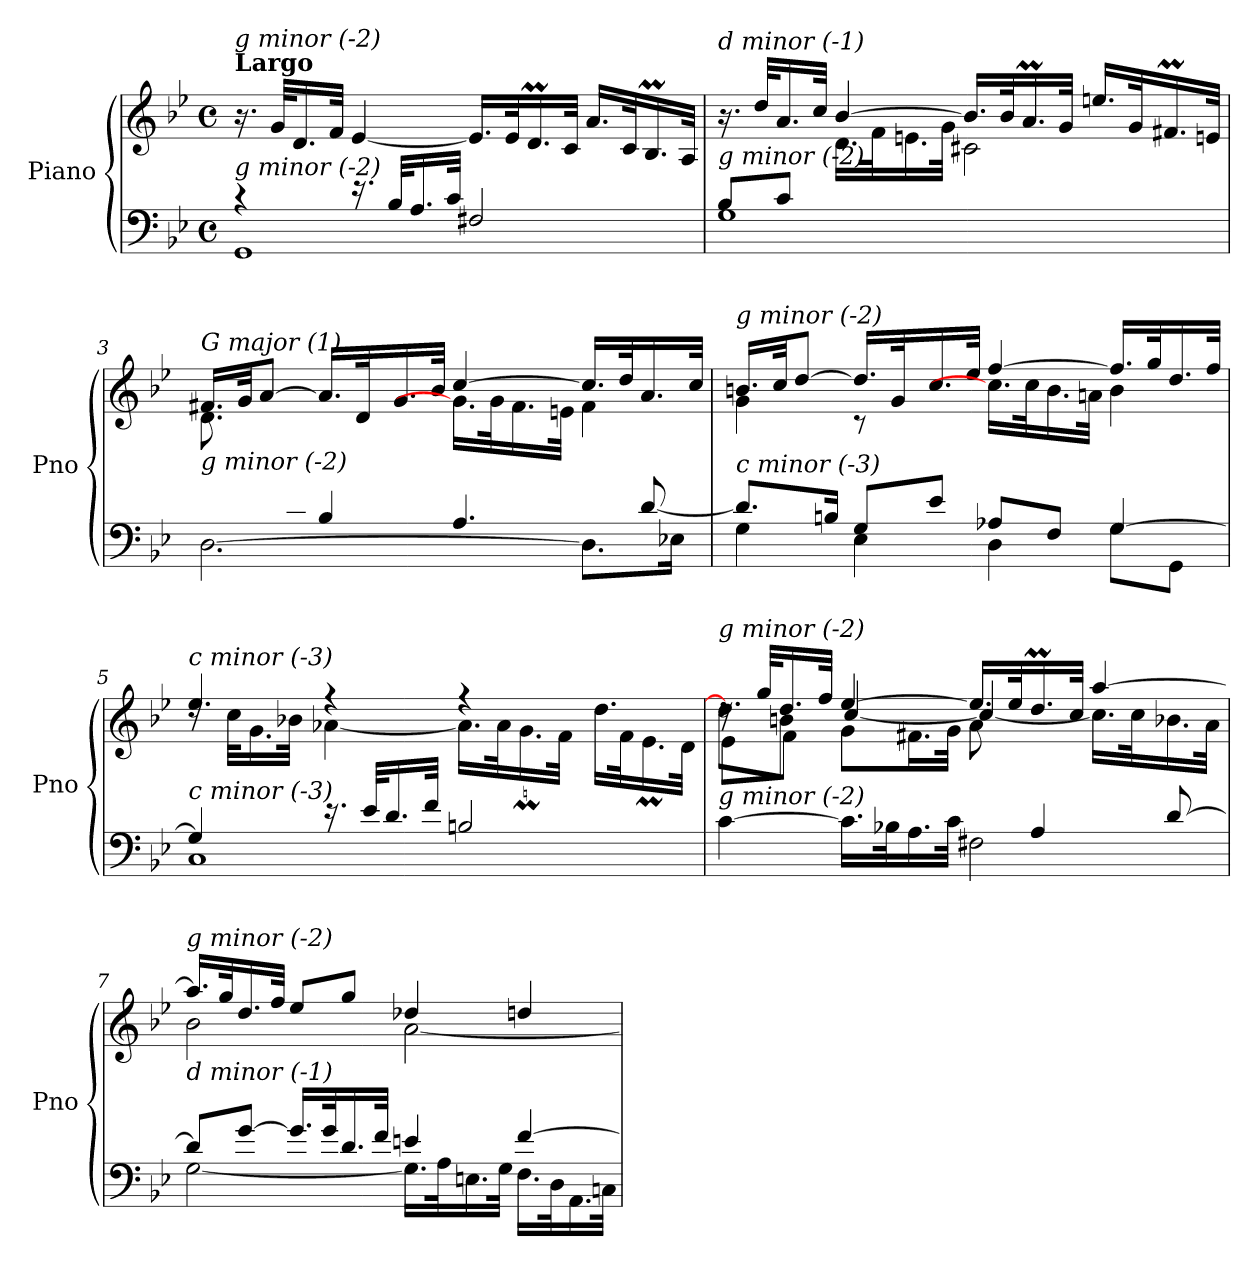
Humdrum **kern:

**kern	**kern
*part1	*part1
*staff2	*staff1
*I"Piano	*
*I'Pno	*
*clefF4	*clefG2
*k[b-e-]	*k[b-e-]
*M4/4	*M4/4
*met(c)	*met(c)
=1	=1
*^	*
!	!	!LO:TX:a:B:t=Largo
!	!	!LO:TX:i:t=g minor (-2)
!LO:TX:i:t=g minor (-2)	!	!
4r	1GG	16.r
.	.	32g/KLL
.	.	16.d/
.	.	32f/JJk
16.r	.	[4e-/
32B-/KLL	.	.
16.A/	.	.
32c/JJk	.	.
2F#X/	.	16.e-/LL]
.	.	32e-/K
.	.	16.dm/
.	.	32c/JJk
.	.	16.a/LL
.	.	32c/K
.	.	16.B-M/
.	.	32A/JJk
=2	=2	=2
*	*	*^
!	!	!LO:TX:i:t=d minor (-1)	!
!LO:TX:i:t=g minor (-2)	!	!	!
8B-/L	1G	16.r	4ryy
.	.	32dd/KLL	.
8c/J	.	16.a/	.
.	.	32cc/JJk	.
2.ryy	.	[4b-/	16.d\LL
.	.	.	32f\K
.	.	.	16.en\
.	.	.	32g\JJk
.	.	16.b-/LL]	2c#X\
.	.	32b-/K	.
.	.	16.am/	.
.	.	32g/JJk	.
.	.	16.een/LL	.
.	.	32g/K	.
.	.	16.f#Xm/	.
.	.	32en/JJk	.
!!LO:LB:g=z
=3	=3	=3	=3
*	*^	*	*^
!	!	!	!LO:TX:i:t=G major (1)	!	!
!LO:TX:i:t=g minor (-2)	!	!	!	!	!
4.ryy	8.ryy	[2.D\	16.f#X/LL	4.ryy	8.d\L
.	.	.	32g/JK	.	.
.	.	.	[8a/J	.	.
.	16cn/Jk	.	.	.	2ryy
.	4B-/	.	16.a/LL]	.	.
.	.	.	32d/K	.	.
2ryy	.	.	16.g/	[8g\yy	.
.	.	.	32b-/JJk	.	.
.	4.A/	.	[4cc/	16.g\LL]	.
.	.	.	.	32g\K	.
.	.	.	.	16.f#\	.
.	.	.	.	.	4ryy
.	.	.	.	32en\JJk	.
.	.	8.D\L]	16.cc/LL]	4f#\	.
.	.	.	32dd/K	.	.
8ryy	[8d/	.	16.a/	.	.
.	.	16E-X\Jk	.	.	16ryy
.	.	.	32cc/JJk	.	.
*	*v	*v	*	*	*
*	*	*	*v	*v
=4	=4	=4	=4
!	!	!LO:TX:i:t=g minor (-2)	!
!LO:TX:i:t=c minor (-3)	!	!	!
8.d/L]	4G\	16.bn/LL	4g\
.	.	32cc/JK	.
.	.	[8dd/J	.
16Bn/Jk	.	.	.
8G/L	4E-\	16.dd/LL]	8r
.	.	32g/K	.
8e-/J	.	16.cc/	[8cc\yy
.	.	32ee-/JJk	.
8A-X/L	4D\	[4ff/	16.cc\LL]
.	.	.	32cc\K
8F/J	.	.	16.b\
.	.	.	32an\JJk
[4G/	8G\L	16.ff/LL]	4b\
.	.	32gg/K	.
.	8GG\J	16.dd/	.
.	.	32ff/JJk	.
!!LO:LB:g=z	!!
=5	=5	=5	=5
!	!	!LO:TX:i:t=c minor (-3)	!
!LO:TX:i:t=c minor (-3)	!	!	!
4G/]	1C	4ee-/	16.rdd
.	.	.	32cc\KLL
.	.	.	16.g\
.	.	.	32b-X\JJk
16.r	.	4r	[4a-X\
32e-/KLL	.	.	.
16.d/	.	.	.
32f/JJk	.	.	.
2Bn/	.	4r	16.a-\LL]
.	.	.	32a-\K
.	.	.	16.gM\
.	.	.	32f\JJk
.	.	[4dd/yy	16.dd\LL
.	.	.	32f\K
.	.	.	16.e-M\
.	.	.	32d\JJk
=6	=6	=6	=6
*	*^	*^	*^
!	!	!	!LO:TX:i:t=g minor (-2)	!	!	!
!LO:TX:i:t=g minor (-2)	!	!	!	!	!	!
2ryy	[4c\	2ryy	16.rdd	8dd\L]	8e-\L	2ryy
.	.	.	32gg/KLL	.	.	.
.	.	.	16.dd/	8bn\J	8f\J	.
.	.	.	32ff/JJk	.	.	.
.	16.c\LL]	.	[4ee-/	[4cc/	8g\L	.
.	32B-X\K	.	.	.	.	.
.	16.A\	.	.	.	16.f#X\L	.
.	32c\JJk	.	.	.	32g\JJk	.
8ryy	2F#X\	8ryy	16.ee-/LL]	4cc/_	8a\	8ryy
.	.	.	32ee-/K	.	.	.
4.ryy	.	4A/	16.ddm/	.	4.ryy	4.ryy
.	.	.	32cc/JJk	.	.	.
.	.	.	[4aa/	16.cc\LL]	.	.
.	.	.	.	32cc\K	.	.
.	.	[8d/	.	16.b-X\	.	.
.	.	.	.	32a\JJk	.	.
*	*v	*v	*	*	*	*
*	*	*	*v	*v	*v
!!LO:LB:g=z
=7	=7	=7	=7
!	!	!LO:TX:i:t=g minor (-2)	!
!LO:TX:i:t=d minor (-1)	!	!	!
8d/L]	[2G\	16.aa/LL]	2b-\
.	.	32gg/K	.
[8g/J	.	16.dd/	.
.	.	32ff/JJk	.
16.g/LL]	.	8ee-/L	.
32g/K	.	.	.
16.d/	.	8gg/J	.
32f/JJk	.	.	.
4en/	16.G\LL]	4dd-Xi/	[2a\
.	32A\K	.	.
.	16.En\	.	.
.	32G\JJk	.	.
[4f/	16.F\LL	4dd/	.
.	32D\K	.	.
.	16.AA\	.	.
.	32Cn\JJk	.	.
*v	*v	*	*
*	*v	*v
=	=
*-	*-
